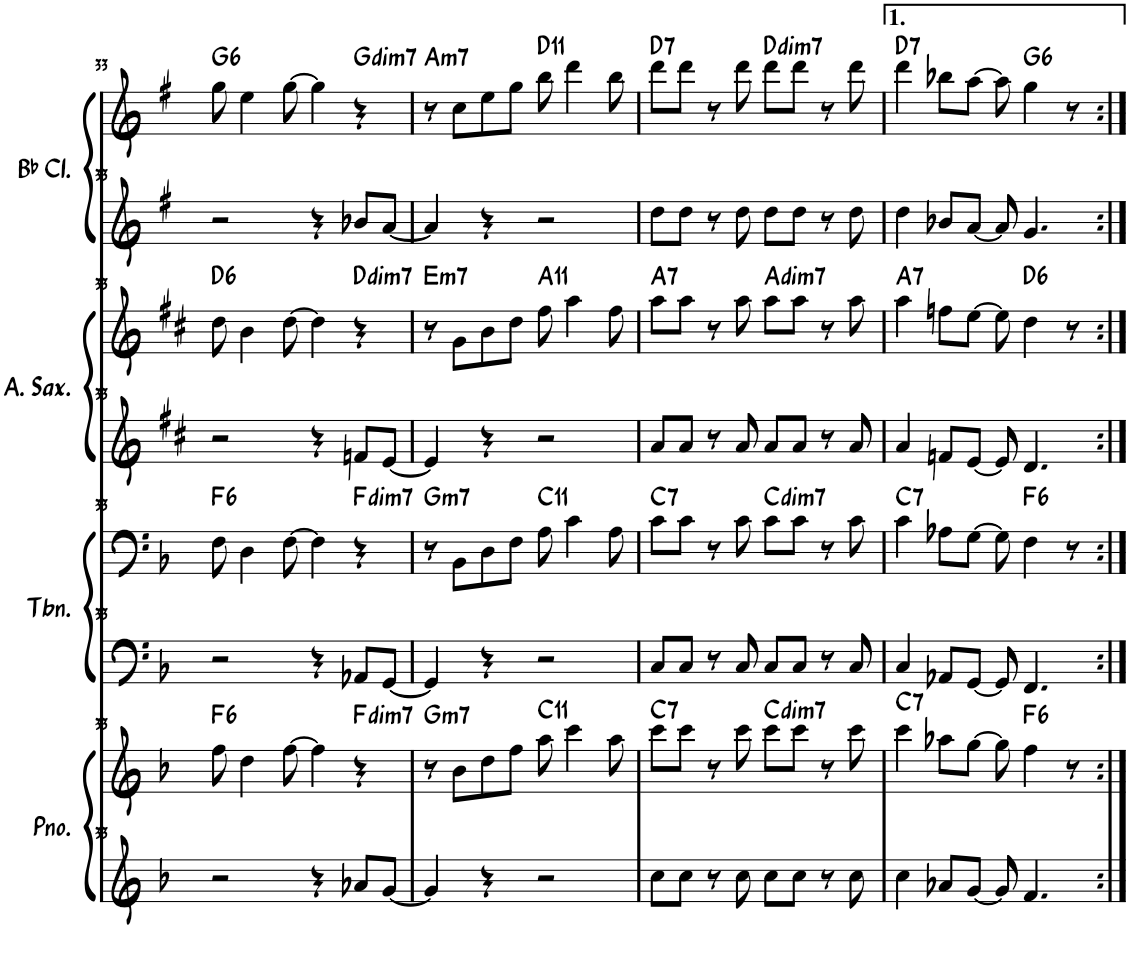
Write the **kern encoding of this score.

**kern	**kern	**harte	**kern	**kern	**harte	**kern	**kern	**harte	**kern	**kern	**harte
*part4	*part4	*part4	*part3	*part3	*part3	*part2	*part2	*part2	*part1	*part1	*part1
*staff8	*staff7	*	*staff6	*staff5	*	*staff4	*staff3	*	*staff2	*staff1	*
*I"钢琴	*	*	*I"长号	*	*	*I"中音萨克斯	*	*	*I"降B调单簧管	*	*
!!LO:PB:g=z
*clefG2	*clefG2	*	*clefF4	*clefF4	*	*clefG2	*clefG2	*	*clefG2	*clefG2	*
*	*	*	*	*	*	*Trd5c9	*Trd5c9	*	*Trd1c2	*Trd1c2	*
*k[b-]	*k[b-]	*	*k[b-]	*k[b-]	*	*k[f#c#]	*k[f#c#]	*	*k[f#]	*k[f#]	*
*M4/4	*M4/4	*	*M4/4	*M4/4	*	*M4/4	*M4/4	*	*M4/4	*M4/4	*
=33	=33	=33	=33	=33	=33	=33	=33	=33	=33	=33	=33
!	!	!LO:H:kt=6	!	!	!LO:H:kt=6	!	!	!LO:H:kt=6	!	!	!LO:H:kt=6
2r	8ff\	F:maj6	2r	8F\	F:maj6	2r	8dd\	D:maj6	2r	8gg\	G:maj6
.	4dd\	.	.	4D\	.	.	4b\	.	.	4ee\	.
.	[8ff\	.	.	[8F\	.	.	[8dd\	.	.	[8gg\	.
4r	4ff\]	.	4r	4F\]	.	4r	4dd\]	.	4r	4gg\]	.
!	!	!LO:H:kt=dim7	!	!	!LO:H:kt=dim7	!	!	!LO:H:kt=dim7	!	!	!LO:H:kt=dim7
8a-X/L	4r	F:dim7	8AA-X/L	4r	F:dim7	8fn/L	4r	D:dim7	8b-X/L	4r	G:dim7
[8g/J	.	.	[8GG/J	.	.	[8e/J	.	.	[8a/J	.	.
=34	=34	=34	=34	=34	=34	=34	=34	=34	=34	=34	=34
!	!	!LO:H:kt=m7	!	!	!LO:H:kt=m7	!	!	!LO:H:kt=m7	!	!	!LO:H:kt=m7
4g/]	8r	G:min7	4GG/]	8r	G:min7	4e/]	8r	E:min7	4a/]	8r	A:min7
.	8b-\L	.	.	8BB-\L	.	.	8g\L	.	.	8cc\L	.
4r	8dd\	.	4r	8D\	.	4r	8b\	.	4r	8ee\	.
.	8ff\J	.	.	8F\J	.	.	8dd\J	.	.	8gg\J	.
!	!	!LO:H:kt=11	!	!	!LO:H:kt=11	!	!	!LO:H:kt=11	!	!	!LO:H:kt=11
2r	8aa\	C:9(11)	2r	8A\	C:9(11)	2r	8ff#\	A:9(11)	2r	8bb\	D:9(11)
.	4ccc\	.	.	4c\	.	.	4aa\	.	.	4ddd\	.
.	8aa\	.	.	8A\	.	.	8ff#\	.	.	8bb\	.
=35	=35	=35	=35	=35	=35	=35	=35	=35	=35	=35	=35
!	!	!LO:H:kt=7	!	!	!LO:H:kt=7	!	!	!LO:H:kt=7	!	!	!LO:H:kt=7
8cc\L	8ccc\L	C:7	8C/L	8c\L	C:7	8a/L	8aa\L	A:7	8dd\L	8ddd\L	D:7
8cc\J	8ccc\J	.	8C/J	8c\J	.	8a/J	8aa\J	.	8dd\J	8ddd\J	.
8r	8r	.	8r	8r	.	8r	8r	.	8r	8r	.
8cc\	8ccc\	.	8C/	8c\	.	8a/	8aa\	.	8dd\	8ddd\	.
!	!	!LO:H:kt=dim7	!	!	!LO:H:kt=dim7	!	!	!LO:H:kt=dim7	!	!	!LO:H:kt=dim7
8cc\L	8ccc\L	C:dim7	8C/L	8c\L	C:dim7	8a/L	8aa\L	A:dim7	8dd\L	8ddd\L	D:dim7
8cc\J	8ccc\J	.	8C/J	8c\J	.	8a/J	8aa\J	.	8dd\J	8ddd\J	.
8r	8r	.	8r	8r	.	8r	8r	.	8r	8r	.
8cc\	8ccc\	.	8C/	8c\	.	8a/	8aa\	.	8dd\	8ddd\	.
=36	=36	=36	=36	=36	=36	=36	=36	=36	=36	=36	=36
!	!	!LO:H:kt=7	!	!	!LO:H:kt=7	!	!	!LO:H:kt=7	!	!	!LO:H:kt=7
4cc\	4ccc\	C:7	4C/	4c\	C:7	4a/	4aa\	A:7	4dd\	4ddd\	D:7
8a-X/L	8aa-X\L	.	8AA-X/L	8A-X\L	.	8fn/L	8ffn\L	.	8b-X/L	8bb-X\L	.
[8g/J	[8gg\J	.	[8GG/J	[8G\J	.	[8e/J	[8ee\J	.	[8a/J	[8aa\J	.
8g/]	8gg\]	.	8GG/]	8G\]	.	8e/]	8ee\]	.	8a/]	8aa\]	.
!	!	!LO:H:kt=6	!	!	!LO:H:kt=6	!	!	!LO:H:kt=6	!	!	!LO:H:kt=6
4.f/	4ff\	F:maj6	4.FF/	4F\	F:maj6	4.d/	4dd\	D:maj6	4.g/	4gg\	G:maj6
.	8r	.	.	8r	.	.	8r	.	.	8r	.
=:|!	=:|!	=:|!	=:|!	=:|!	=:|!	=:|!	=:|!	=:|!	=:|!	=:|!	=:|!
*-	*-	*-	*-	*-	*-	*-	*-	*-	*-	*-	*-
